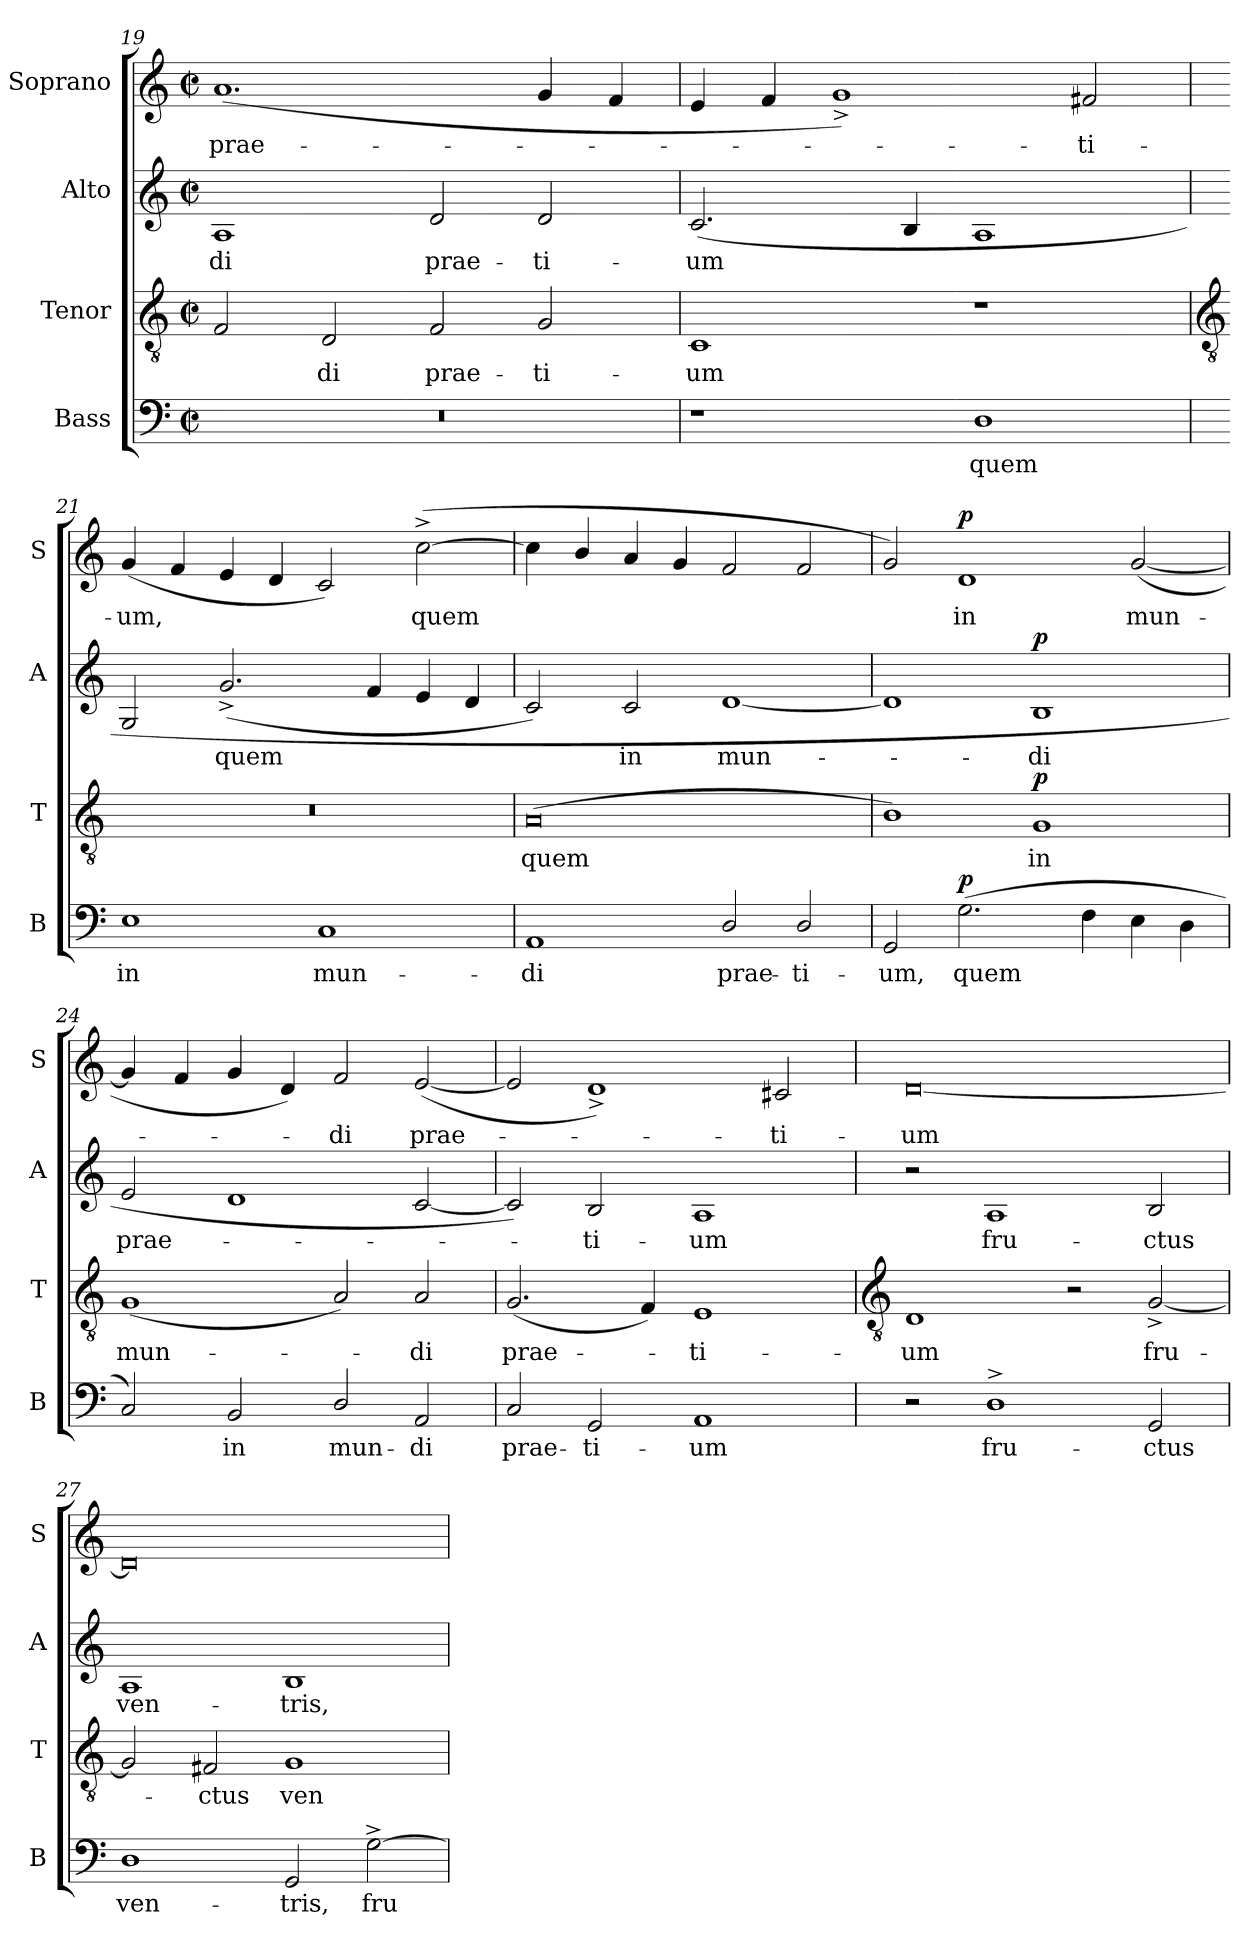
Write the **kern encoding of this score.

**kern	**text	**dynam	**kern	**text	**dynam	**kern	**text	**dynam	**kern	**text	**dynam
*part4	*part4	*part4	*part3	*part3	*part3	*part2	*part2	*part2	*part1	*part1	*part1
*staff4	*staff4	*staff4	*staff3	*staff3	*staff3	*staff2	*staff2	*staff2	*staff1	*staff1	*staff1
*I"Bass	*	*	*I"Tenor	*	*	*I"Alto	*	*	*I"Soprano	*	*
*I'B	*	*	*I'T	*	*	*I'A	*	*	*I'S	*	*
*clefF4	*	*	*clefGv2	*	*	*clefG2	*	*	*clefG2	*	*
*k[]	*	*	*k[]	*	*	*k[]	*	*	*k[]	*	*
*C:	*	*	*C:	*	*	*C:	*	*	*C:	*	*
*M4/2	*	*	*M4/2	*	*	*M4/2	*	*	*M4/2	*	*
*met(c|)	*	*	*met(c|)	*	*	*met(c|)	*	*	*met(c|)	*	*
=19	=19	=19	=19	=19	=19	=19	=19	=19	=19	=19	=19
!	!	!	!	!	!	!	!LO:LY:b	!	!	!LO:LY:b	!
0r	.	.	2F	.	.	1A	di	.	(<1.a	prae-	.
!	!	!	!	!LO:LY:b	!	!	!	!	!	!	!
.	.	.	2D	di	.	.	.	.	.	.	.
!	!	!	!	!LO:LY:b	!	!	!LO:LY:b	!	!	!	!
.	.	.	2F	prae-	.	2d	prae-	.	.	.	.
!	!	!	!	!LO:LY:b	!	!	!LO:LY:b	!	!	!	!
.	.	.	2G	-ti-	.	2d	-ti-	.	4g	.	.
.	.	.	.	.	.	.	.	.	4f	.	.
=20	=20	=20	=20	=20	=20	=20	=20	=20	=20	=20	=20
!	!	!	!	!LO:LY:b	!	!	!LO:LY:b	!	!	!	!
1r	.	.	1C	-um	.	(<2.c	-um	.	4e	.	.
.	.	.	.	.	.	.	.	.	4f	.	.
.	.	.	.	.	.	.	.	.	1g^/)	.	.
.	.	.	.	.	.	4B	.	.	.	.	.
!	!LO:LY:b	!	!	!	!	!	!	!	!	!	!
1D	quem	.	1r	.	.	1A	.	.	.	.	.
!	!	!	!	!	!	!	!	!	!	!LO:LY:b	!
.	.	.	.	.	.	.	.	.	2f#X	ti-	.
!!LO:LB:g=z
=21	=21	=21	=21	=21	=21	=21	=21	=21	=21	=21	=21
*	*	*	*clefGv2	*	*	*	*	*	*	*	*
!	!LO:LY:b	!	!	!	!	!	!	!	!	!LO:LY:b	!
1E	in	.	0r	.	.	2G	.	.	(<4g	-um,	.
.	.	.	.	.	.	.	.	.	4f	.	.
!	!	!	!	!	!	!	!LO:LY:b	!	!	!	!
.	.	.	.	.	.	(<2.g^	quem	.	4e	.	.
.	.	.	.	.	.	.	.	.	4d	.	.
!	!LO:LY:b	!	!	!	!	!	!	!	!	!	!
1C	mun-	.	.	.	.	.	.	.	2c)	.	.
.	.	.	.	.	.	4f	.	.	.	.	.
!	!	!	!	!	!	!	!	!	!	!LO:LY:b	!
.	.	.	.	.	.	4e	.	.	(<[2cc^	quem	.
.	.	.	.	.	.	4d	.	.	.	.	.
=22	=22	=22	=22	=22	=22	=22	=22	=22	=22	=22	=22
!	!LO:LY:b	!	!	!LO:LY:b	!	!	!	!	!	!	!
1AA	-di	.	(<0A	quem	.	2c)	.	.	4cc]	.	.
.	.	.	.	.	.	.	.	.	4b/	.	.
!	!	!	!	!	!	!	!LO:LY:b	!	!	!	!
.	.	.	.	.	.	2c	in	.	4a	.	.
.	.	.	.	.	.	.	.	.	4g	.	.
!	!LO:LY:b	!	!	!	!	!	!LO:LY:b	!	!	!	!
2D/	prae-	.	.	.	.	[1d	mun-	.	2f	.	.
!	!LO:LY:b	!	!	!	!	!	!	!	!	!	!
2D/	-ti-	.	.	.	.	.	.	.	2f	.	.
=23	=23	=23	=23	=23	=23	=23	=23	=23	=23	=23	=23
!	!LO:LY:b	!	!	!	!	!	!	!	!	!	!
2GG	-um,	.	1B)	.	.	1d]	.	.	2g)	.	.
!	!LO:LY:b	!LO:DY:b	!	!	!	!	!	!	!	!LO:LY:b	!LO:DY:b
(>2.G	quem	p	.	.	.	.	.	.	1d	in	p
!	!	!	!	!LO:LY:b	!LO:DY:b	!	!LO:LY:b	!LO:DY:b	!	!	!
.	.	.	1G	in	p	1B	di	p	.	.	.
4F	.	.	.	.	.	.	.	.	.	.	.
!	!	!	!	!	!	!	!	!	!	!LO:LY:b	!
4E	.	.	.	.	.	.	.	.	(<[2g	mun-	.
4D	.	.	.	.	.	.	.	.	.	.	.
=24	=24	=24	=24	=24	=24	=24	=24	=24	=24	=24	=24
!	!	!	!	!LO:LY:b	!	!	!LO:LY:b	!	!	!	!
2C)	.	.	(<1G	mun-	.	2e	prae-	.	4g]	.	.
.	.	.	.	.	.	.	.	.	4f	.	.
!	!LO:LY:b	!	!	!	!	!	!	!	!	!	!
2BB	in	.	.	.	.	1d	.	.	4g	.	.
.	.	.	.	.	.	.	.	.	4d)	.	.
!	!LO:LY:b	!	!	!	!	!	!	!	!	!LO:LY:b	!
2D/	mun-	.	2A)	.	.	.	.	.	2f	di	.
!	!LO:LY:b	!	!	!LO:LY:b	!	!	!	!	!	!LO:LY:b	!
2AA	-di	.	2A	di	.	[2c	.	.	(<[2e	prae-	.
=25	=25	=25	=25	=25	=25	=25	=25	=25	=25	=25	=25
!	!LO:LY:b	!	!	!LO:LY:b	!	!	!	!	!	!	!
2C	prae-	.	(<2.G	prae-	.	2c])	.	.	2e]	.	.
!	!LO:LY:b	!	!	!	!	!	!LO:LY:b	!	!	!	!
2GG	-ti-	.	.	.	.	2B	ti-	.	1d^)	.	.
.	.	.	4F)	.	.	.	.	.	.	.	.
!	!LO:LY:b	!	!	!LO:LY:b	!	!	!LO:LY:b	!	!	!	!
1AA	-um	.	1E	ti-	.	1A	-um	.	.	.	.
!	!	!	!	!	!	!	!	!	!	!LO:LY:b	!
.	.	.	.	.	.	.	.	.	2c#X	ti-	.
!!LO:LB:g=z
=26	=26	=26	=26	=26	=26	=26	=26	=26	=26	=26	=26
*	*	*	*clefGv2	*	*	*	*	*	*	*	*
!	!	!	!	!LO:LY:b	!	!	!	!	!	!LO:LY:b	!
2r	.	.	1D	-um	.	2r	.	.	[0d	-um	.
!	!LO:LY:b	!	!	!	!	!	!LO:LY:b	!	!	!	!
1D^	fru-	.	.	.	.	1A	fru-	.	.	.	.
.	.	.	2r	.	.	.	.	.	.	.	.
!	!LO:LY:b	!	!	!LO:LY:b	!	!	!LO:LY:b	!	!	!	!
2GG	-ctus	.	[2G^	fru-	.	2B	-ctus	.	.	.	.
=27	=27	=27	=27	=27	=27	=27	=27	=27	=27	=27	=27
!	!LO:LY:b	!	!	!	!	!	!LO:LY:b	!	!	!	!
1D	ven-	.	2G]	.	.	1A	ven-	.	0d]	.	.
!	!	!	!	!LO:LY:b	!	!	!	!	!	!	!
.	.	.	2F#X	ctus	.	.	.	.	.	.	.
!	!LO:LY:b	!	!	!LO:LY:b	!	!	!LO:LY:b	!	!	!	!
2GG	-tris,	.	1G	ven-	.	1B	-tris,	.	.	.	.
!	!LO:LY:b	!	!	!	!	!	!	!	!	!	!
[2G^	fru-	.	.	.	.	.	.	.	.	.	.
=	=	=	=	=	=	=	=	=	=	=	=
*-	*-	*-	*-	*-	*-	*-	*-	*-	*-	*-	*-
